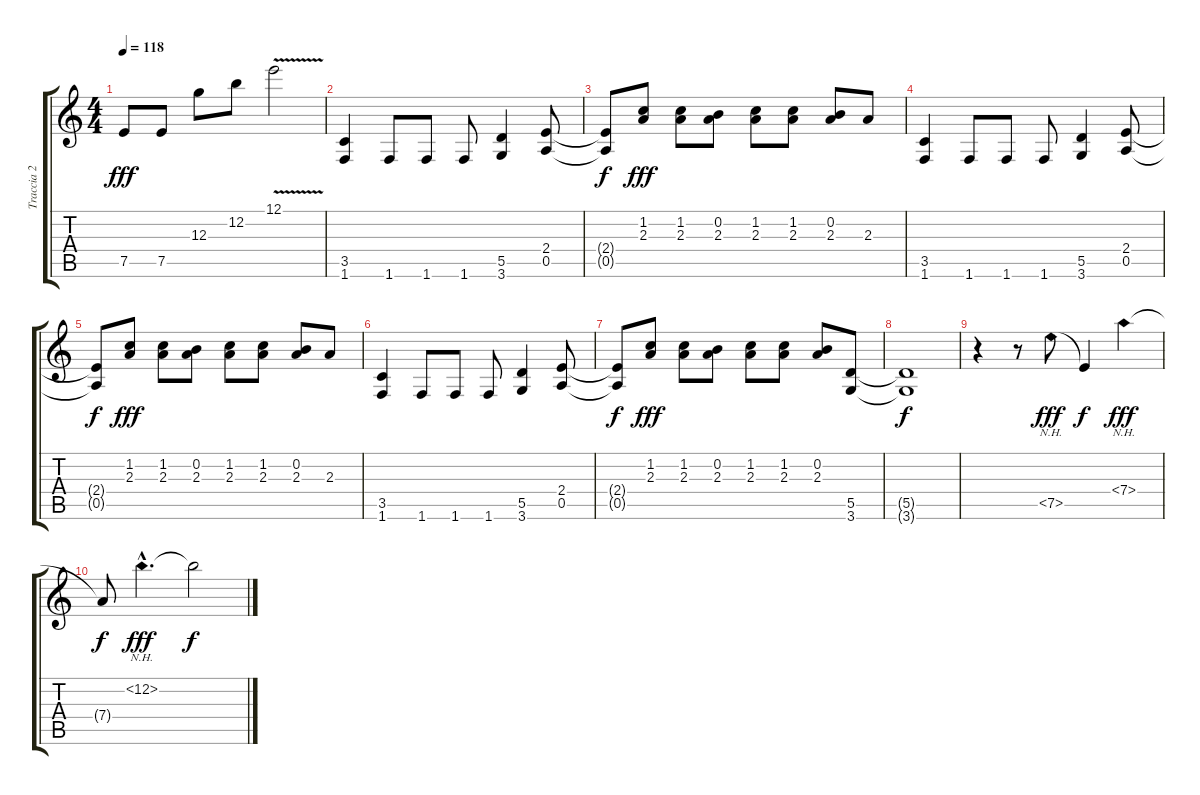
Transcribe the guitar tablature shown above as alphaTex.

\track ("Traccia 2" "Traccia 2") {instrument distortionguitar}
\staff {score tabs}
\tuning (E4 B3 G3 D3 A2 E2) {hide}
\ts (4 4)
\tempo 118
\clef g2
\ks c
7.5.8{dy fff} 7.5.8 12.3.8 12.2.8 12.1{v}.2 |
(3.5 1.6).4 1.6.8 1.6.8 1.6.8 (5.5 3.6).4 (2.4 0.5).8 |
(2.4{t} 0.5{t}).8{dy f} (1.2 2.3).8{dy fff} (1.2 2.3).8 (0.2 2.3).8 (1.2 2.3).8 (1.2 2.3).8 (0.2 2.3).8 2.3.8 |
(3.5 1.6).4 1.6.8 1.6.8 1.6.8 (5.5 3.6).4 (2.4 0.5).8 |
(2.4{t} 0.5{t}).8{dy f} (1.2 2.3).8{dy fff} (1.2 2.3).8 (0.2 2.3).8 (1.2 2.3).8 (1.2 2.3).8 (0.2 2.3).8 2.3.8 |
(3.5 1.6).4 1.6.8 1.6.8 1.6.8 (5.5 3.6).4 (2.4 0.5).8 |
(2.4{t} 0.5{t}).8{dy f} (1.2 2.3).8{dy fff} (1.2 2.3).8 (0.2 2.3).8 (1.2 2.3).8 (1.2 2.3).8 (0.2 2.3).8 (5.5 3.6).8 |
(5.5{t} 3.6{t}).1{dy f} |
r.4 r.8 7.5{nh}.8{dy fff} 7.5{t}.4{dy f} 7.4{nh}.4{dy fff} |
7.4{t}.8{dy f} 12.2{nh hac}.4{d dy fff} 12.2{t}.2{dy f}
